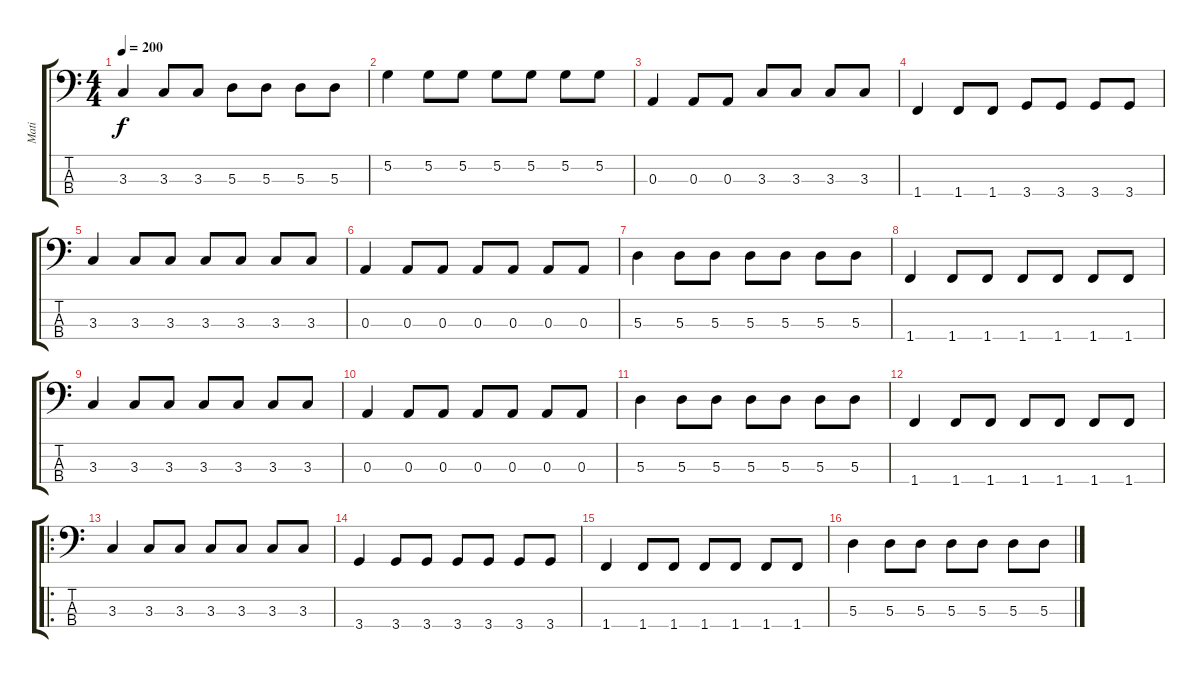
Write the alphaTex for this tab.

\track ("Mati" "Mati") {instrument electricbasspick}
\staff {score tabs}
\tuning (G2 D2 A1 E1) {hide}
\ts (4 4)
\tempo 200
\clef f4
\ks c
3.3.4{dy f} 3.3.8 3.3.8 5.3.8 5.3.8 5.3.8 5.3.8 |
5.2.4 5.2.8 5.2.8 5.2.8 5.2.8 5.2.8 5.2.8 |
0.3.4 0.3.8 0.3.8 3.3.8 3.3.8 3.3.8 3.3.8 |
1.4.4 1.4.8 1.4.8 3.4.8 3.4.8 3.4.8 3.4.8 |
3.3.4 3.3.8 3.3.8 3.3.8 3.3.8 3.3.8 3.3.8 |
0.3.4 0.3.8 0.3.8 0.3.8 0.3.8 0.3.8 0.3.8 |
5.3.4 5.3.8 5.3.8 5.3.8 5.3.8 5.3.8 5.3.8 |
1.4.4 1.4.8 1.4.8 1.4.8 1.4.8 1.4.8 1.4.8 |
3.3.4 3.3.8 3.3.8 3.3.8 3.3.8 3.3.8 3.3.8 |
0.3.4 0.3.8 0.3.8 0.3.8 0.3.8 0.3.8 0.3.8 |
5.3.4 5.3.8 5.3.8 5.3.8 5.3.8 5.3.8 5.3.8 |
1.4.4 1.4.8 1.4.8 1.4.8 1.4.8 1.4.8 1.4.8 |
\ro
3.3.4 3.3.8 3.3.8 3.3.8 3.3.8 3.3.8 3.3.8 |
3.4.4 3.4.8 3.4.8 3.4.8 3.4.8 3.4.8 3.4.8 |
1.4.4 1.4.8 1.4.8 1.4.8 1.4.8 1.4.8 1.4.8 |
5.3.4 5.3.8 5.3.8 5.3.8 5.3.8 5.3.8 5.3.8
